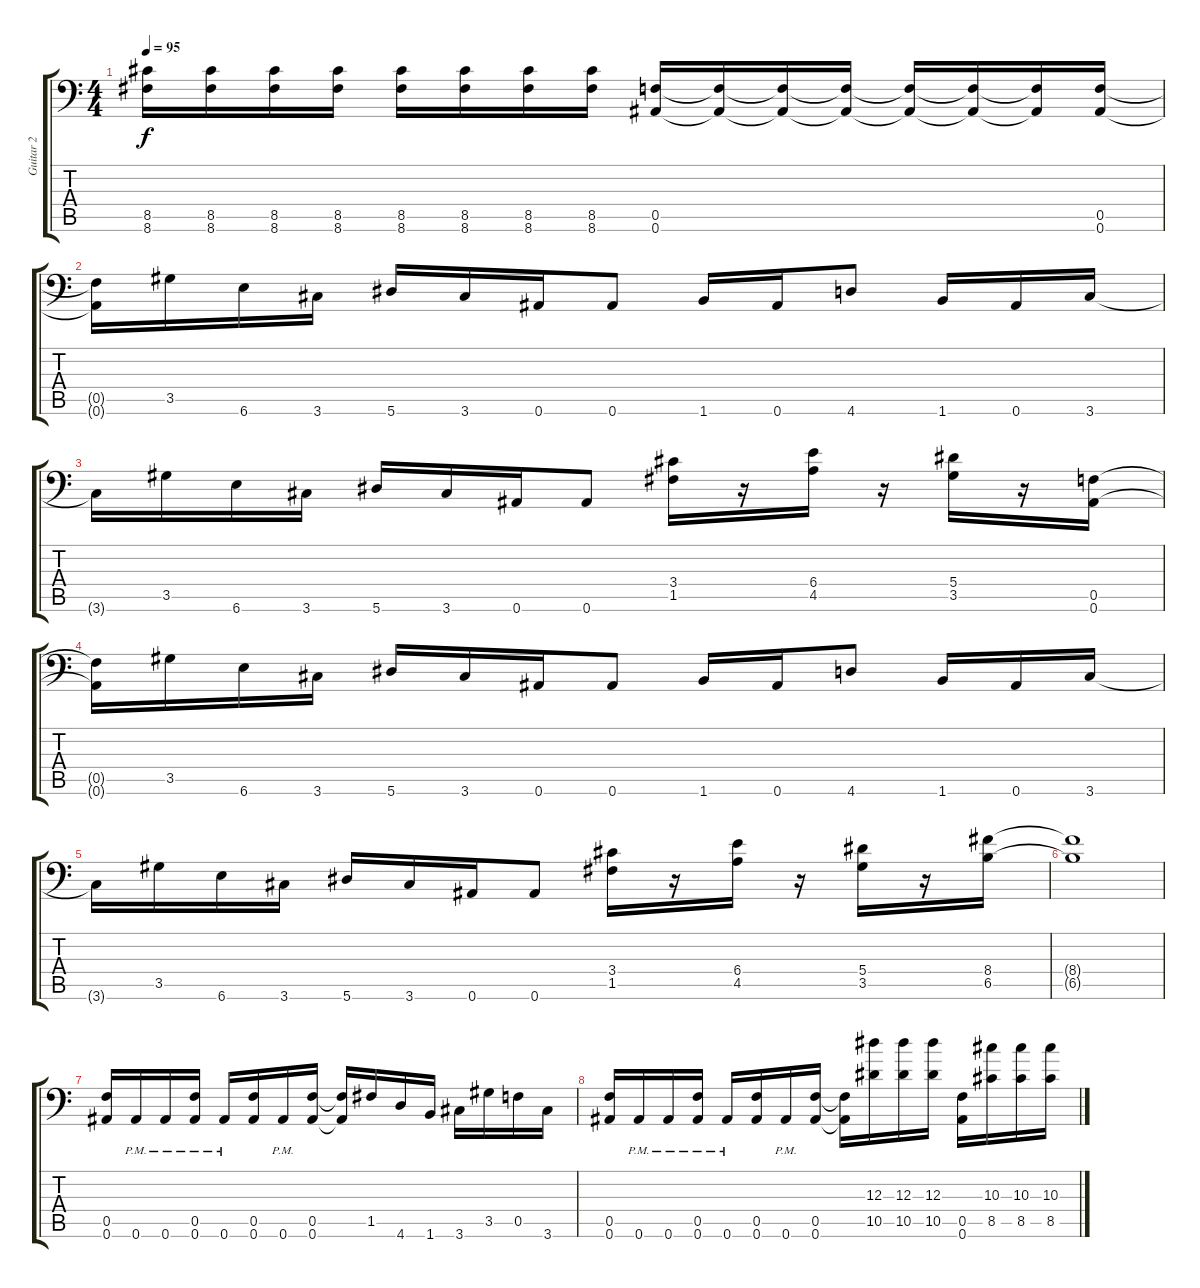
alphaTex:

\track ("Guitar 2" "Guitar 2") {instrument distortionguitar}
\staff {score tabs}
\tuning (C4 G3 Eb3 Bb2 F2 Bb1) {hide}
\ts (4 4)
\tempo 95
\clef f4
\ks c
(8.5 8.6).16{dy f} (8.5 8.6).16 (8.5 8.6).16 (8.5 8.6).16 (8.5 8.6).16 (8.5 8.6).16 (8.5 8.6).16 (8.5 8.6).16 (0.5 0.6).16 (0.5{t} 0.6{t}).16 (0.5{t} 0.6{t}).16 (0.5{t} 0.6{t}).16 (0.5{t} 0.6{t}).16 (0.5{t} 0.6{t}).16 (0.5{t} 0.6{t}).16 (0.5 0.6).16 |
(0.5{t} 0.6{t}).16 3.5.16 6.6.16 3.6.16 5.6.16 3.6.16 0.6.16 0.6.8 1.6.16 0.6.16 4.6.8 1.6.16 0.6.16 3.6.16 |
3.6{t}.16 3.5.16 6.6.16 3.6.16 5.6.16 3.6.16 0.6.16 0.6.8 (3.4 1.5).16 r.16 (6.4 4.5).16 r.16 (5.4 3.5).16 r.16 (0.5 0.6).16 |
(0.5{t} 0.6{t}).16 3.5.16 6.6.16 3.6.16 5.6.16 3.6.16 0.6.16 0.6.8 1.6.16 0.6.16 4.6.8 1.6.16 0.6.16 3.6.16 |
3.6{t}.16 3.5.16 6.6.16 3.6.16 5.6.16 3.6.16 0.6.16 0.6.8 (3.4 1.5).16 r.16 (6.4 4.5).16 r.16 (5.4 3.5).16 r.16 (8.4 6.5).16 |
(8.4{t} 6.5{t}).1 |
(0.5 0.6).16 0.6{pm}.16 0.6{pm}.16 (0.5 0.6{pm}).16 0.6{pm}.16 (0.5 0.6).16 0.6{pm}.16 (0.5 0.6).16 (0.5{t} 0.6{t}).16 1.5.16 4.6.16 1.6.16 3.6.16 3.5.16 0.5.16 3.6.16 |
(0.5 0.6).16 0.6{pm}.16 0.6{pm}.16 (0.5 0.6{pm}).16 0.6{pm}.16 (0.5 0.6).16 0.6{pm}.16 (0.5 0.6).16 (0.5{t} 0.6{t}).16 (12.3 10.5).16 (12.3 10.5).16 (12.3 10.5).16 (0.5 0.6).16 (10.3 8.5).16 (10.3 8.5).16 (10.3 8.5).16
